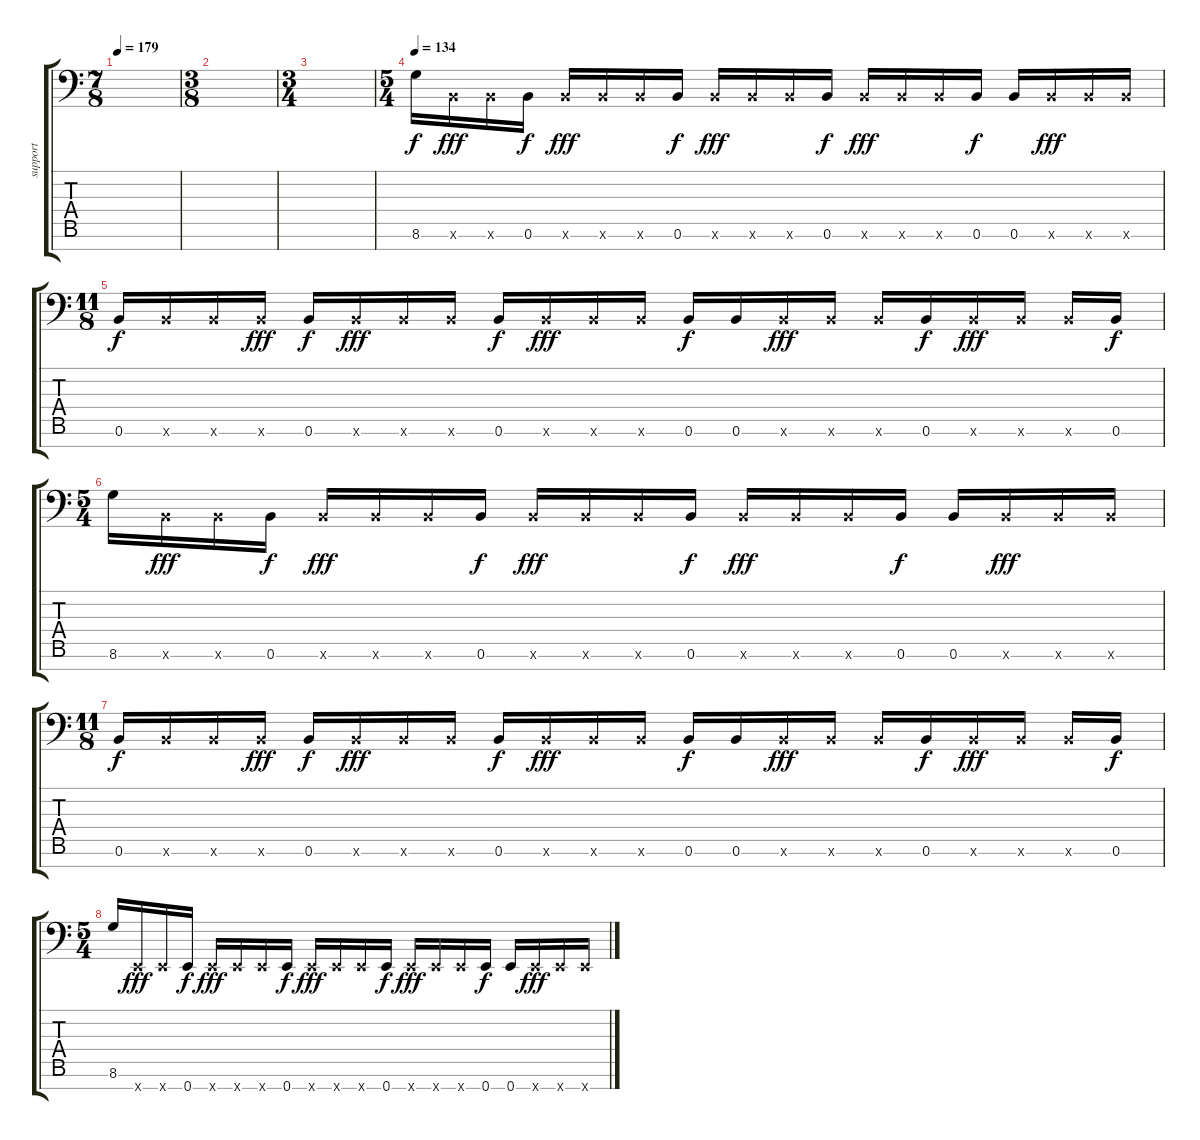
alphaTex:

\track ("support" "support") {instrument distortionguitar}
\staff {score tabs}
\tuning (B3 G3 D3 A2 E2 B1 E1) {hide}
\ts (7 8)
\tempo 179
\clef f4
\ks c
|
\ts (3 8)
|
\ts (3 4)
|
\ts (5 4)
\tempo 134
8.6.16 0.6{x}.16{dy fff} 0.6{x}.16 0.6.16{dy f} 0.6{x}.16{dy fff} 0.6{x}.16 0.6{x}.16 0.6.16{dy f} 0.6{x}.16{dy fff} 0.6{x}.16 0.6{x}.16 0.6.16{dy f} 0.6{x}.16{dy fff} 0.6{x}.16 0.6{x}.16 0.6.16{dy f} 0.6.16 0.6{x}.16{dy fff} 0.6{x}.16 0.6{x}.16 |
\ts (11 8)
0.6.16{dy f} 0.6{x}.16 0.6{x}.16 0.6{x}.16{dy fff} 0.6.16{dy f} 0.6{x}.16{dy fff} 0.6{x}.16 0.6{x}.16 0.6.16{dy f} 0.6{x}.16{dy fff} 0.6{x}.16 0.6{x}.16 0.6.16{dy f} 0.6.16 0.6{x}.16{dy fff} 0.6{x}.16 0.6{x}.16 0.6.16{dy f} 0.6{x}.16{dy fff} 0.6{x}.16 0.6{x}.16 0.6.16{dy f} |
\ts (5 4)
8.6.16 0.6{x}.16{dy fff} 0.6{x}.16 0.6.16{dy f} 0.6{x}.16{dy fff} 0.6{x}.16 0.6{x}.16 0.6.16{dy f} 0.6{x}.16{dy fff} 0.6{x}.16 0.6{x}.16 0.6.16{dy f} 0.6{x}.16{dy fff} 0.6{x}.16 0.6{x}.16 0.6.16{dy f} 0.6.16 0.6{x}.16{dy fff} 0.6{x}.16 0.6{x}.16 |
\ts (11 8)
0.6.16{dy f} 0.6{x}.16 0.6{x}.16 0.6{x}.16{dy fff} 0.6.16{dy f} 0.6{x}.16{dy fff} 0.6{x}.16 0.6{x}.16 0.6.16{dy f} 0.6{x}.16{dy fff} 0.6{x}.16 0.6{x}.16 0.6.16{dy f} 0.6.16 0.6{x}.16{dy fff} 0.6{x}.16 0.6{x}.16 0.6.16{dy f} 0.6{x}.16{dy fff} 0.6{x}.16 0.6{x}.16 0.6.16{dy f} |
\ts (5 4)
8.6.16 0.7{x}.16{dy fff} 0.7{x}.16 0.7.16{dy f} 0.7{x}.16{dy fff} 0.7{x}.16 0.7{x}.16 0.7.16{dy f} 0.7{x}.16{dy fff} 0.7{x}.16 0.7{x}.16 0.7.16{dy f} 0.7{x}.16{dy fff} 0.7{x}.16 0.7{x}.16 0.7.16{dy f} 0.7.16 0.7{x}.16{dy fff} 0.7{x}.16 0.7{x}.16
